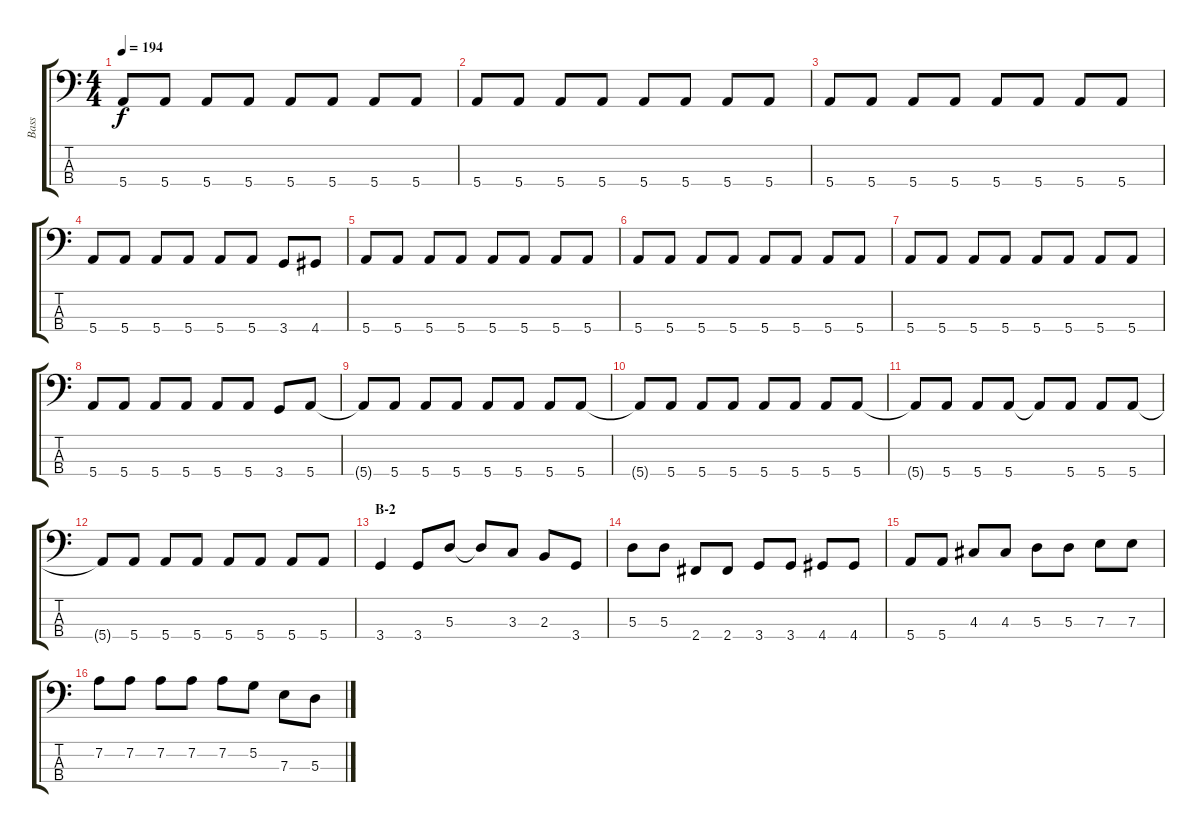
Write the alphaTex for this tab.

\track ("Bass" "Bass") {instrument electricbasspick}
\staff {score tabs}
\tuning (G2 D2 A1 E1) {hide}
\ts (4 4)
\tempo 194
\clef f4
\ks c
5.4.8{dy f} 5.4.8 5.4.8 5.4.8 5.4.8 5.4.8 5.4.8 5.4.8 |
5.4.8 5.4.8 5.4.8 5.4.8 5.4.8 5.4.8 5.4.8 5.4.8 |
5.4.8 5.4.8 5.4.8 5.4.8 5.4.8 5.4.8 5.4.8 5.4.8 |
5.4.8 5.4.8 5.4.8 5.4.8 5.4.8 5.4.8 3.4.8 4.4.8 |
5.4.8 5.4.8 5.4.8 5.4.8 5.4.8 5.4.8 5.4.8 5.4.8 |
5.4.8 5.4.8 5.4.8 5.4.8 5.4.8 5.4.8 5.4.8 5.4.8 |
5.4.8 5.4.8 5.4.8 5.4.8 5.4.8 5.4.8 5.4.8 5.4.8 |
5.4.8 5.4.8 5.4.8 5.4.8 5.4.8 5.4.8 3.4.8 5.4.8 |
5.4{t}.8 5.4.8 5.4.8 5.4.8 5.4.8 5.4.8 5.4.8 5.4.8 |
5.4{t}.8 5.4.8 5.4.8 5.4.8 5.4.8 5.4.8 5.4.8 5.4.8 |
5.4{t}.8 5.4.8 5.4.8 5.4.8 5.4{t}.8 5.4.8 5.4.8 5.4.8 |
5.4{t}.8 5.4.8 5.4.8 5.4.8 5.4.8 5.4.8 5.4.8 5.4.8 |
\section ("" "B-2")
3.4.4 3.4.8 5.3.8 5.3{t}.8 3.3.8 2.3.8 3.4.8 |
5.3.8 5.3.8 2.4.8 2.4.8 3.4.8 3.4.8 4.4.8 4.4.8 |
5.4.8 5.4.8 4.3.8 4.3.8 5.3.8 5.3.8 7.3.8 7.3.8 |
7.2.8 7.2.8 7.2.8 7.2.8 7.2.8 5.2.8 7.3.8 5.3.8
